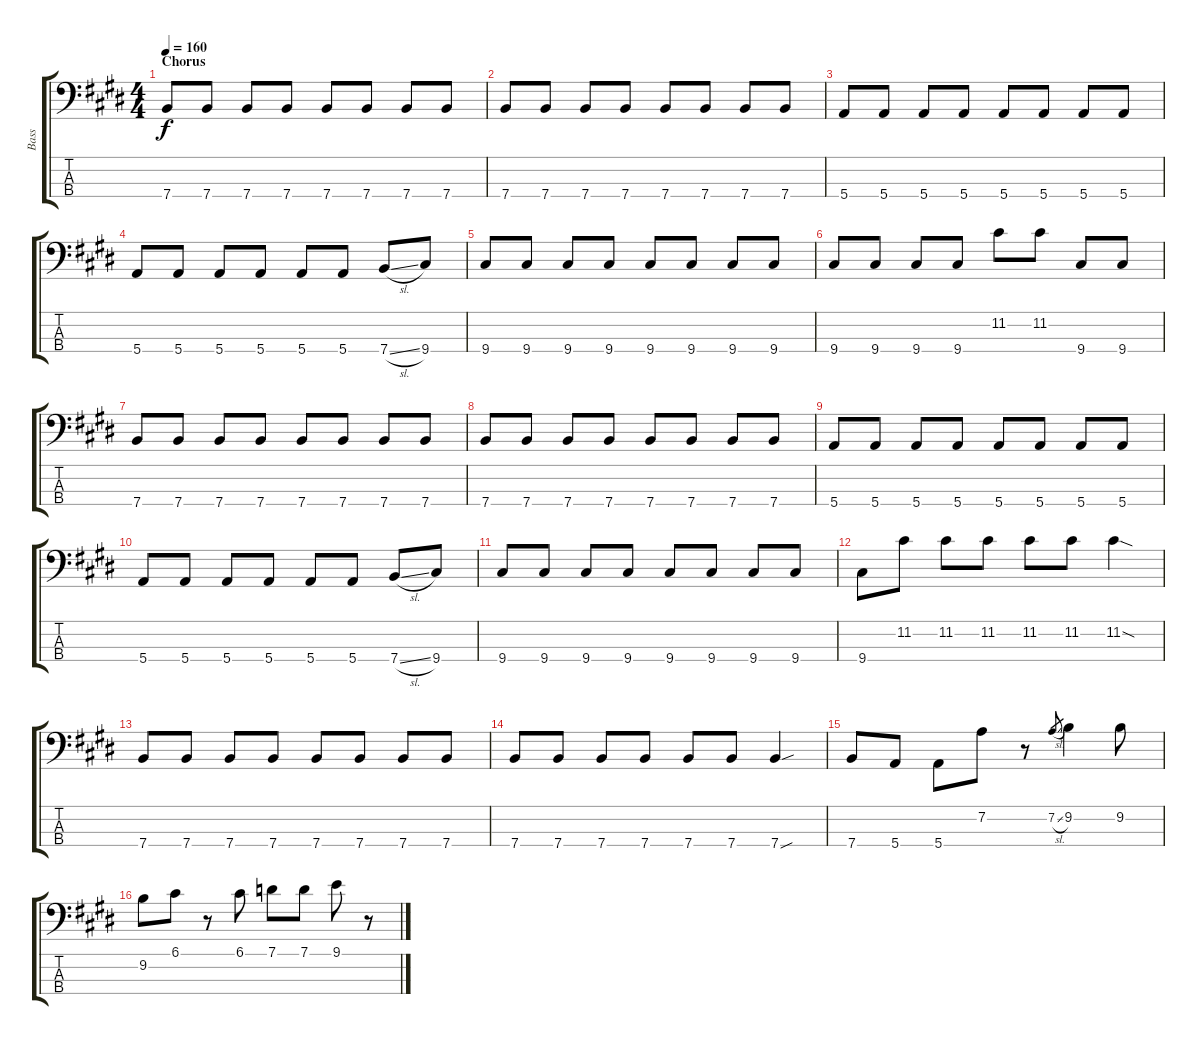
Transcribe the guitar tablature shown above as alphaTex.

\track ("Bass" "Bass") {instrument electricbassfinger}
\staff {score tabs}
\tuning (G2 D2 A1 E1) {hide}
\ts (4 4)
\section ("" "Chorus")
\tempo 160
\clef f4
\ks e
7.4.8{dy f} 7.4.8 7.4.8 7.4.8 7.4.8 7.4.8 7.4.8 7.4.8 |
7.4.8 7.4.8 7.4.8 7.4.8 7.4.8 7.4.8 7.4.8 7.4.8 |
5.4.8 5.4.8 5.4.8 5.4.8 5.4.8 5.4.8 5.4.8 5.4.8 |
5.4.8 5.4.8 5.4.8 5.4.8 5.4.8 5.4.8 7.4{sl}.8 9.4.8 |
9.4.8 9.4.8 9.4.8 9.4.8 9.4.8 9.4.8 9.4.8 9.4.8 |
9.4.8 9.4.8 9.4.8 9.4.8 11.2.8 11.2.8 9.4.8 9.4.8 |
7.4.8 7.4.8 7.4.8 7.4.8 7.4.8 7.4.8 7.4.8 7.4.8 |
7.4.8 7.4.8 7.4.8 7.4.8 7.4.8 7.4.8 7.4.8 7.4.8 |
5.4.8 5.4.8 5.4.8 5.4.8 5.4.8 5.4.8 5.4.8 5.4.8 |
5.4.8 5.4.8 5.4.8 5.4.8 5.4.8 5.4.8 7.4{sl}.8 9.4.8 |
9.4.8 9.4.8 9.4.8 9.4.8 9.4.8 9.4.8 9.4.8 9.4.8 |
9.4.8 11.2.8 11.2.8 11.2.8 11.2.8 11.2.8 11.2{sod}.4 |
7.4.8 7.4.8 7.4.8 7.4.8 7.4.8 7.4.8 7.4.8 7.4.8 |
7.4.8 7.4.8 7.4.8 7.4.8 7.4.8 7.4.8 7.4{sou}.4 |
7.4.8 5.4.8 5.4.8 7.2.8 r.8 7.2{sl}.8{gr} 9.2.4 9.2.8 |
9.2.8 6.1.8 r.8 6.1.8 7.1.8 7.1.8 9.1.8 r.8
